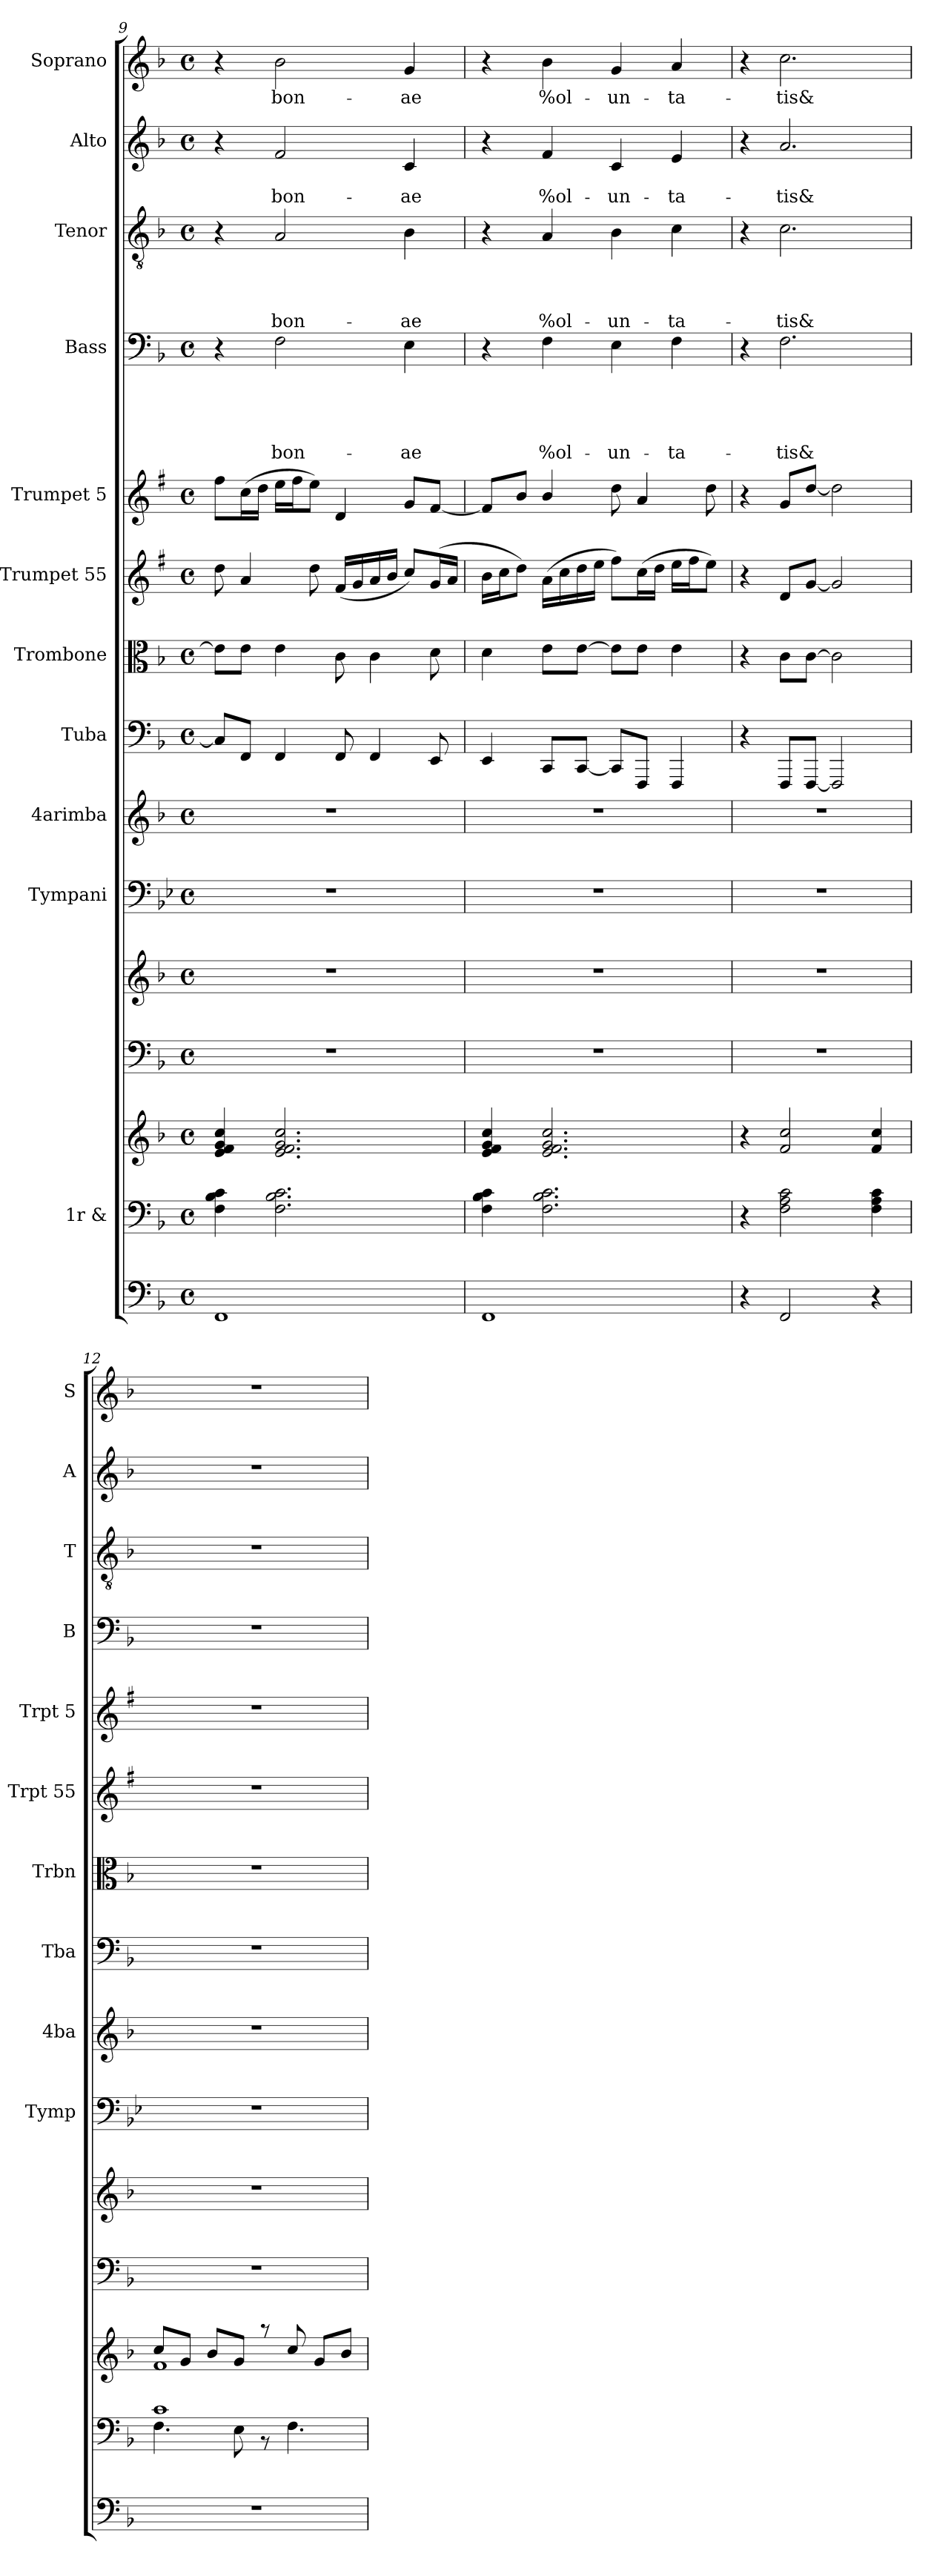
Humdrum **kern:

**kern	**kern	**kern	**kern	**kern	**kern	**kern	**kern	**kern	**kern	**kern	**kern	**text	**text	**text	**text	**text	**kern	**text	**text	**text	**text	**kern	**text	**text	**kern	**text
*part14	*part13	*part13	*part12	*part11	*part10	*part9	*part8	*part7	*part6	*part5	*part4	*part4	*part4	*part4	*part4	*part4	*part3	*part3	*part3	*part3	*part3	*part2	*part2	*part2	*part1	*part1
*staff15	*staff14	*staff13	*staff12	*staff11	*staff10	*staff9	*staff8	*staff7	*staff6	*staff5	*staff4	*staff4	*staff4	*staff4	*staff4	*staff4	*staff3	*staff3	*staff3	*staff3	*staff3	*staff2	*staff2	*staff2	*staff1	*staff1
*	*I"1r &	*	*	*	*I"Tympani	*I"4arimba	*I"Tuba	*I"Trombone	*I"Trumpet 55	*I"Trumpet 5	*I"Bass	*	*	*	*	*	*I"Tenor	*	*	*	*	*I"Alto	*	*	*I"Soprano	*
*	*	*	*	*	*I'Tymp	*I'4ba	*I'Tba	*I'Trbn	*I'Trpt 55	*I'Trpt 5	*I'B	*	*	*	*	*	*I'T	*	*	*	*	*I'A	*	*	*I'S	*
*clefF4	*clefF4	*clefG2	*clefF4	*clefG2	*clefF4	*clefG2	*clefF4	*clefC3	*clefG2	*clefG2	*clefF4	*	*	*	*	*	*clefGv2	*	*	*	*	*clefG2	*	*	*clefG2	*
*	*	*	*	*	*	*	*	*	*ITrd1c2	*ITrd1c2	*	*	*	*	*	*	*	*	*	*	*	*	*	*	*	*
*k[b-]	*k[b-]	*k[b-]	*k[b-]	*k[b-]	*k[b-e-]	*k[b-]	*k[b-]	*k[b-]	*k[b-]	*k[b-]	*k[b-]	*	*	*	*	*	*k[b-]	*	*	*	*	*k[b-]	*	*	*k[b-]	*
*F:	*F:	*F:	*F:	*F:	*B-:	*F:	*F:	*F:	*F:	*F:	*F:	*	*	*	*	*	*F:	*	*	*	*	*F:	*	*	*F:	*
*M4/4	*M4/4	*M4/4	*M4/4	*M4/4	*M4/4	*M4/4	*M4/4	*M4/4	*M4/4	*M4/4	*M4/4	*	*	*	*	*	*M4/4	*	*	*	*	*M4/4	*	*	*M4/4	*
*met(c)	*met(c)	*met(c)	*met(c)	*met(c)	*met(c)	*met(c)	*met(c)	*met(c)	*met(c)	*met(c)	*met(c)	*	*	*	*	*	*met(c)	*	*	*	*	*met(c)	*	*	*met(c)	*
=9	=9	=9	=9	=9	=9	=9	=9	=9	=9	=9	=9	=9	=9	=9	=9	=9	=9	=9	=9	=9	=9	=9	=9	=9	=9	=9
1FF	4F\ 4B-\ 4c\	4e/ 4f/ 4g/ 4cc/	1r	1r	1r	1r	8C/L]	8e\L]	8cc\	8ee\L	4r	.	.	.	.	.	4r	.	.	.	.	4r	.	.	4r	.
.	.	.	.	.	.	.	8FF/J	8e\J	4g/	(>16b-\L	.	.	.	.	.	.	.	.	.	.	.	.	.	.	.	.
.	.	.	.	.	.	.	.	.	.	16cc\JJ	.	.	.	.	.	.	.	.	.	.	.	.	.	.	.	.
!	!	!	!	!	!	!	!	!	!	!	!	!	!	!	!	!LO:LY:b	!	!	!	!	!LO:LY:b	!	!	!LO:LY:b	!	!LO:LY:b
.	2.F\ 2.B-\ 2.c\	2.e/ 2.f/ 2.g/ 2.cc/	.	.	.	.	4FF/	4e\	.	16dd\LL	2F\	.	.	.	.	bon-	2A/	.	.	.	bon-	2f/	.	bon-	2b-\	bon-
.	.	.	.	.	.	.	.	.	.	16ee\J	.	.	.	.	.	.	.	.	.	.	.	.	.	.	.	.
.	.	.	.	.	.	.	.	.	8cc\	8dd\J)	.	.	.	.	.	.	.	.	.	.	.	.	.	.	.	.
.	.	.	.	.	.	.	8FF/	8c\	(<16e/LL	4c/	.	.	.	.	.	.	.	.	.	.	.	.	.	.	.	.
.	.	.	.	.	.	.	.	.	16f/	.	.	.	.	.	.	.	.	.	.	.	.	.	.	.	.	.
.	.	.	.	.	.	.	4FF/	4c\	16g/	.	.	.	.	.	.	.	.	.	.	.	.	.	.	.	.	.
.	.	.	.	.	.	.	.	.	16a/JJ	.	.	.	.	.	.	.	.	.	.	.	.	.	.	.	.	.
!	!	!	!	!	!	!	!	!	!	!	!	!	!	!	!	!LO:LY:b	!	!	!	!	!LO:LY:b	!	!	!LO:LY:b	!	!LO:LY:b
.	.	.	.	.	.	.	.	.	8b-/L)	8f/L	4E\	.	.	.	.	-ae	4B-\	.	.	.	-ae	4c/	.	-ae	4g/	-ae
.	.	.	.	.	.	.	8EE/	8d\	(>16f/L	[<8e/J	.	.	.	.	.	.	.	.	.	.	.	.	.	.	.	.
.	.	.	.	.	.	.	.	.	16g/JJ	.	.	.	.	.	.	.	.	.	.	.	.	.	.	.	.	.
=10	=10	=10	=10	=10	=10	=10	=10	=10	=10	=10	=10	=10	=10	=10	=10	=10	=10	=10	=10	=10	=10	=10	=10	=10	=10	=10
1FF	4F\ 4B-\ 4c\	4e/ 4f/ 4g/ 4cc/	1r	1r	1r	1r	4EE/	4d\	16a\LL	8e/L]	4r	.	.	.	.	.	4r	.	.	.	.	4r	.	.	4r	.
.	.	.	.	.	.	.	.	.	16b-\J	.	.	.	.	.	.	.	.	.	.	.	.	.	.	.	.	.
.	.	.	.	.	.	.	.	.	8cc\J)	8a/J	.	.	.	.	.	.	.	.	.	.	.	.	.	.	.	.
!	!	!	!	!	!	!	!	!	!	!	!	!	!	!	!	!LO:LY:b	!	!	!	!	!LO:LY:b	!	!	!LO:LY:b	!	!LO:LY:b
.	2.F\ 2.B-\ 2.c\	2.e/ 2.f/ 2.g/ 2.cc/	.	.	.	.	8CC/L	8e\L	(>16g\LL	4a/	4F\	.	.	.	.	%ol-	4A/	.	.	.	%ol-	4f/	.	%ol-	4b-\	%ol-
.	.	.	.	.	.	.	.	.	16b-\	.	.	.	.	.	.	.	.	.	.	.	.	.	.	.	.	.
.	.	.	.	.	.	.	[<8CC/J	[>8e\J	16cc\	.	.	.	.	.	.	.	.	.	.	.	.	.	.	.	.	.
.	.	.	.	.	.	.	.	.	16dd\JJ	.	.	.	.	.	.	.	.	.	.	.	.	.	.	.	.	.
!	!	!	!	!	!	!	!	!	!	!	!	!	!	!	!	!LO:LY:b	!	!	!	!	!LO:LY:b	!	!	!LO:LY:b	!	!LO:LY:b
.	.	.	.	.	.	.	8CC/L]	8e\L]	8ee\L)	8cc\	4E\	.	.	.	.	-un-	4B-\	.	.	.	-un-	4c/	.	-un-	4g/	-un-
.	.	.	.	.	.	.	8FFF/J	8e\J	(>16b-\L	4g/	.	.	.	.	.	.	.	.	.	.	.	.	.	.	.	.
.	.	.	.	.	.	.	.	.	16cc\JJ	.	.	.	.	.	.	.	.	.	.	.	.	.	.	.	.	.
!	!	!	!	!	!	!	!	!	!	!	!	!	!	!	!	!LO:LY:b	!	!	!	!	!LO:LY:b	!	!	!LO:LY:b	!	!LO:LY:b
.	.	.	.	.	.	.	4FFF/	4e\	16dd\LL	.	4F\	.	.	.	.	-ta-	4c\	.	.	.	-ta-	4e/	.	-ta-	4a/	-ta-
.	.	.	.	.	.	.	.	.	16ee\J	.	.	.	.	.	.	.	.	.	.	.	.	.	.	.	.	.
.	.	.	.	.	.	.	.	.	8dd\J)	8cc\	.	.	.	.	.	.	.	.	.	.	.	.	.	.	.	.
=11	=11	=11	=11	=11	=11	=11	=11	=11	=11	=11	=11	=11	=11	=11	=11	=11	=11	=11	=11	=11	=11	=11	=11	=11	=11	=11
4r	4r	4r	1r	1r	1r	1r	4r	4r	4r	4r	4r	.	.	.	.	.	4r	.	.	.	.	4r	.	.	4r	.
!	!	!	!	!	!	!	!	!	!	!	!	!	!	!	!	!LO:LY:b	!	!	!	!	!LO:LY:b	!	!	!LO:LY:b	!	!LO:LY:b
2FF/	2F\ 2A\ 2c\	2f/ 2cc/	.	.	.	.	8FFF/L	8c\L	8c/L	8f/L	2.F\	.	.	.	.	-tis&	2.c\	.	.	.	-tis&	2.a/	.	-tis&	2.cc\	-tis&
.	.	.	.	.	.	.	[<8FFF/J	[>8c\J	[<8f/J	[>8cc/J	.	.	.	.	.	.	.	.	.	.	.	.	.	.	.	.
.	.	.	.	.	.	.	2FFF/]	2c\]	2f/]	2cc\]	.	.	.	.	.	.	.	.	.	.	.	.	.	.	.	.
4r	4F\ 4A\ 4c\	4f/ 4cc/	.	.	.	.	.	.	.	.	.	.	.	.	.	.	.	.	.	.	.	.	.	.	.	.
=12	=12	=12	=12	=12	=12	=12	=12	=12	=12	=12	=12	=12	=12	=12	=12	=12	=12	=12	=12	=12	=12	=12	=12	=12	=12	=12
*	*^	*^	*	*	*	*	*	*	*	*	*	*	*	*	*	*	*	*	*	*	*	*	*	*	*	*
1r	1c	4.F\	8cc/L	1f	1r	1r	1r	1r	1r	1r	1r	1r	1r	.	.	.	.	.	1r	.	.	.	.	1r	.	.	1r	.
.	.	.	8g/J	.	.	.	.	.	.	.	.	.	.	.	.	.	.	.	.	.	.	.	.	.	.	.	.	.
.	.	.	8b-/L	.	.	.	.	.	.	.	.	.	.	.	.	.	.	.	.	.	.	.	.	.	.	.	.	.
.	.	8E\	8g/J	.	.	.	.	.	.	.	.	.	.	.	.	.	.	.	.	.	.	.	.	.	.	.	.	.
.	.	8rBB	8rgg	.	.	.	.	.	.	.	.	.	.	.	.	.	.	.	.	.	.	.	.	.	.	.	.	.
.	.	4.F\	8cc/	.	.	.	.	.	.	.	.	.	.	.	.	.	.	.	.	.	.	.	.	.	.	.	.	.
.	.	.	8g/L	.	.	.	.	.	.	.	.	.	.	.	.	.	.	.	.	.	.	.	.	.	.	.	.	.
.	.	.	8b-/J	.	.	.	.	.	.	.	.	.	.	.	.	.	.	.	.	.	.	.	.	.	.	.	.	.
*	*v	*v	*	*	*	*	*	*	*	*	*	*	*	*	*	*	*	*	*	*	*	*	*	*	*	*	*	*
*	*	*v	*v	*	*	*	*	*	*	*	*	*	*	*	*	*	*	*	*	*	*	*	*	*	*	*	*
=	=	=	=	=	=	=	=	=	=	=	=	=	=	=	=	=	=	=	=	=	=	=	=	=	=	=
*-	*-	*-	*-	*-	*-	*-	*-	*-	*-	*-	*-	*-	*-	*-	*-	*-	*-	*-	*-	*-	*-	*-	*-	*-	*-	*-
